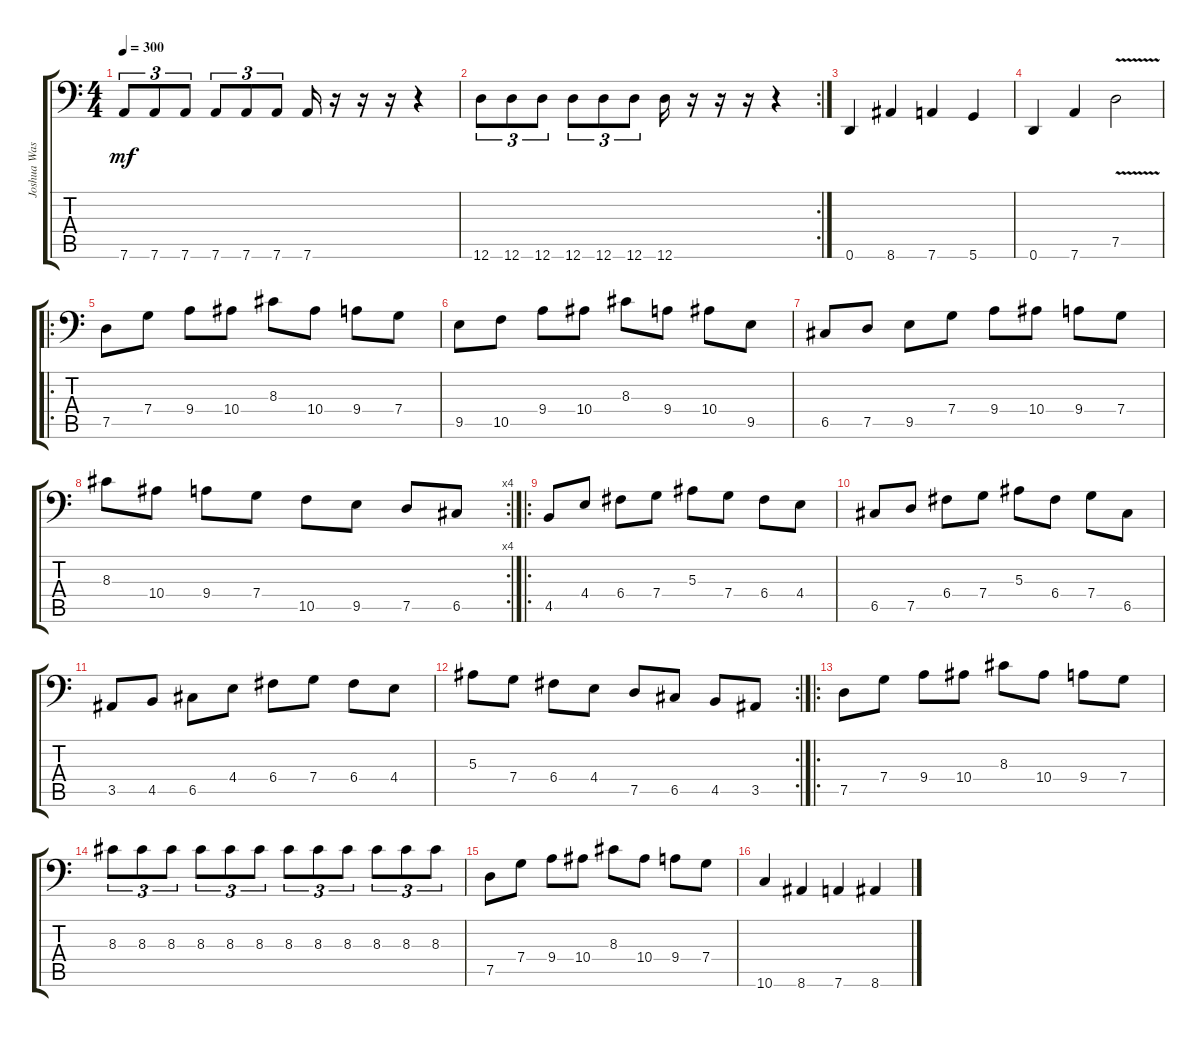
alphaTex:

\track ("Joshua Wasley" "Joshua Was") {instrument electricbassfinger}
\staff {score tabs}
\tuning (D3 A2 F2 C2 G1 D1) {hide}
\ts (4 4)
\tempo 300
\clef f4
\ks c
7.6.8{tu (3 2) dy mf} 7.6.8{tu (3 2)} 7.6.8{tu (3 2)} 7.6.8{tu (3 2)} 7.6.8{tu (3 2)} 7.6.8{tu (3 2)} 7.6.16 r.16 r.16 r.16 r.4 |
\rc 2
12.6.8{tu (3 2)} 12.6.8{tu (3 2)} 12.6.8{tu (3 2)} 12.6.8{tu (3 2)} 12.6.8{tu (3 2)} 12.6.8{tu (3 2)} 12.6.16 r.16 r.16 r.16 r.4 |
0.6.4 8.6.4 7.6.4 5.6.4 |
0.6.4 7.6.4 7.5{v}.2 |
\ro
7.5.8 7.4.8 9.4.8 10.4.8 8.3.8 10.4.8 9.4.8 7.4.8 |
9.5.8 10.5.8 9.4.8 10.4.8 8.3.8 9.4.8 10.4.8 9.5.8 |
6.5.8 7.5.8 9.5.8 7.4.8 9.4.8 10.4.8 9.4.8 7.4.8 |
\rc 4
8.3.8 10.4.8 9.4.8 7.4.8 10.5.8 9.5.8 7.5.8 6.5.8 |
\ro
4.5.8 4.4.8 6.4.8 7.4.8 5.3.8 7.4.8 6.4.8 4.4.8 |
6.5.8 7.5.8 6.4.8 7.4.8 5.3.8 6.4.8 7.4.8 6.5.8 |
3.5.8 4.5.8 6.5.8 4.4.8 6.4.8 7.4.8 6.4.8 4.4.8 |
\rc 2
5.3.8 7.4.8 6.4.8 4.4.8 7.5.8 6.5.8 4.5.8 3.5.8 |
\ro
7.5.8 7.4.8 9.4.8 10.4.8 8.3.8 10.4.8 9.4.8 7.4.8 |
8.3.8{tu (3 2)} 8.3.8{tu (3 2)} 8.3.8{tu (3 2)} 8.3.8{tu (3 2)} 8.3.8{tu (3 2)} 8.3.8{tu (3 2)} 8.3.8{tu (3 2)} 8.3.8{tu (3 2)} 8.3.8{tu (3 2)} 8.3.8{tu (3 2)} 8.3.8{tu (3 2)} 8.3.8{tu (3 2)} |
7.5.8 7.4.8 9.4.8 10.4.8 8.3.8 10.4.8 9.4.8 7.4.8 |
10.6.4 8.6.4 7.6.4 8.6.4
